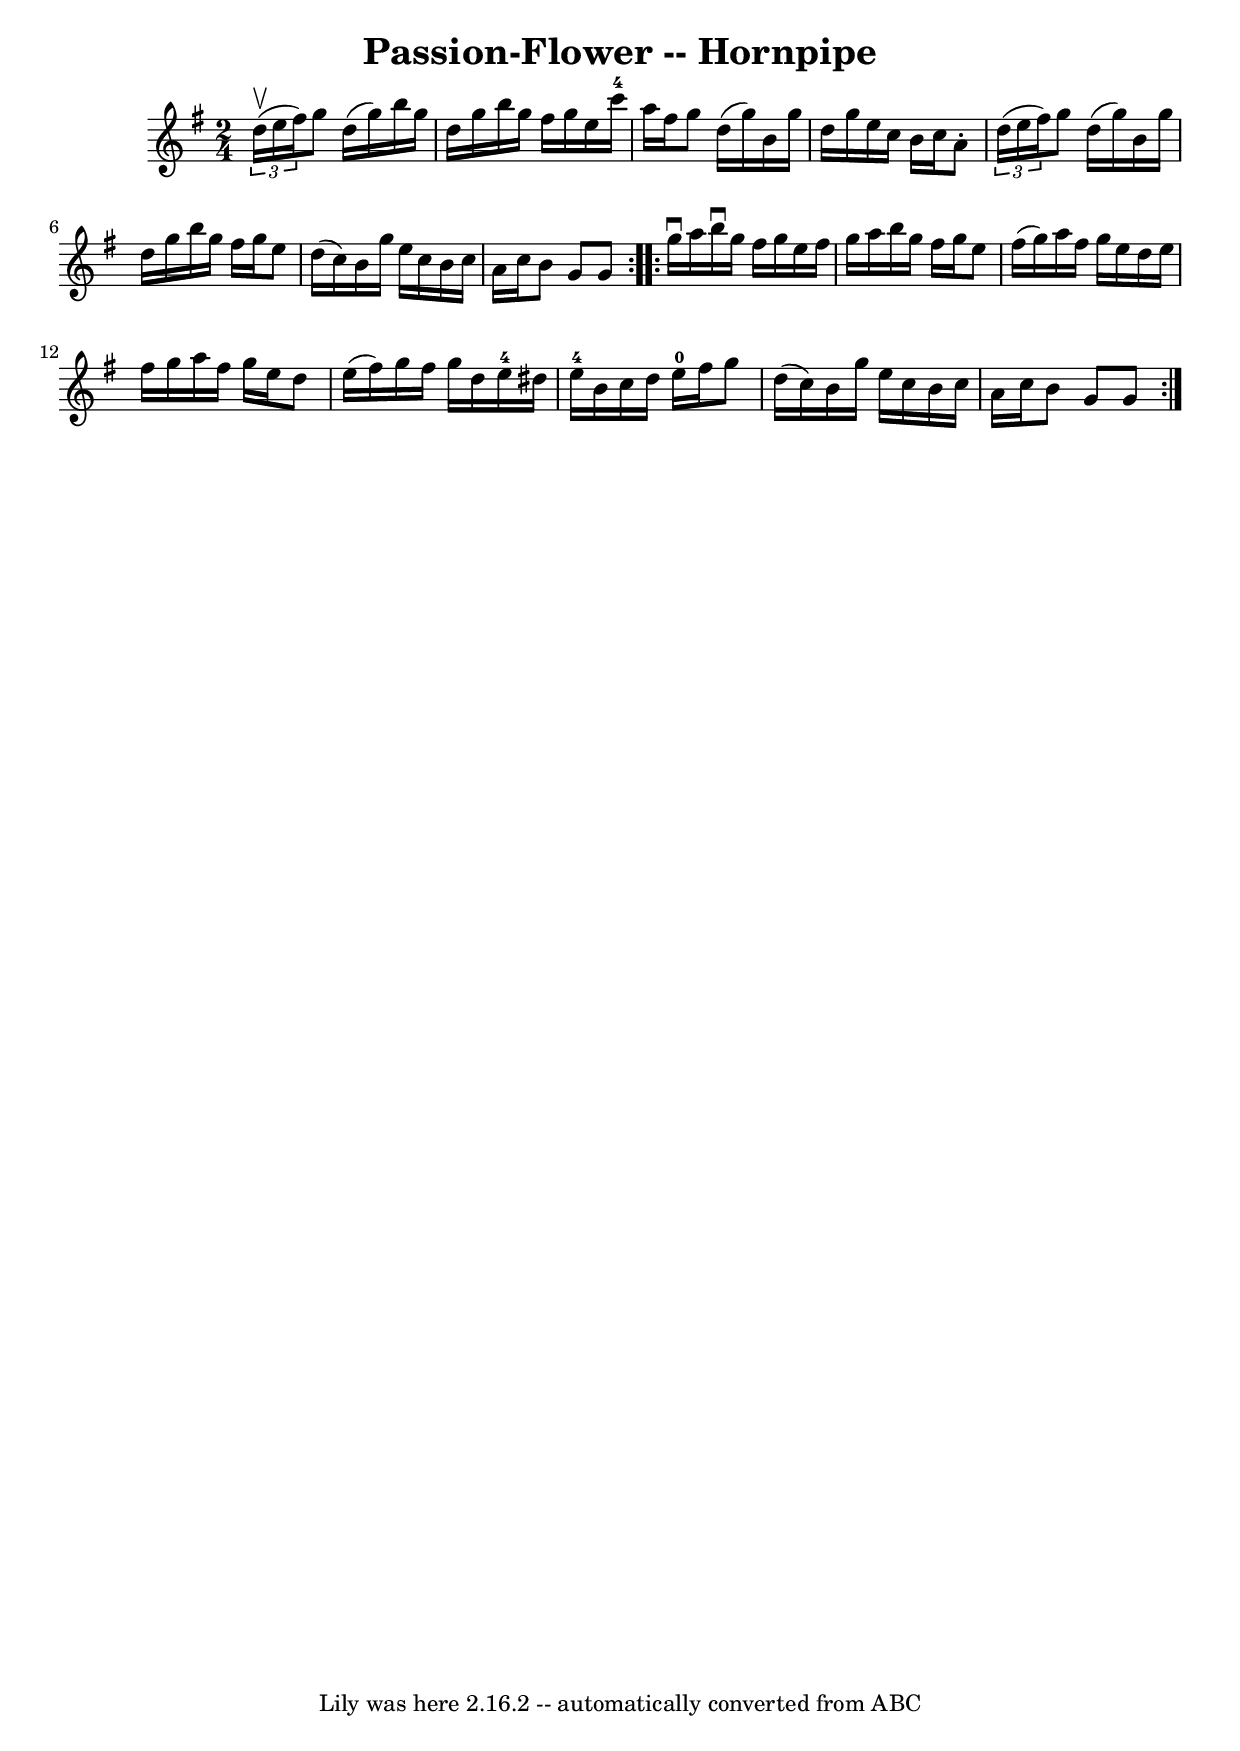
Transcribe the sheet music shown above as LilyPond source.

\version "2.16.2"
\include "Mammoth.ily"
\header {
  %% book = "Cole's 1000 Fiddle Tunes"
  crossRefNumber = "1"
  footnotes = ""
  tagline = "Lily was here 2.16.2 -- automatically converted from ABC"
  title = "Passion-Flower -- Hornpipe"

}
voicedefault =  {



  \repeat volta 2 {

    \time 2/4 
    \key g \major
    \times 2/3 { d''16 (^\upbow e''16 fis''16) 

	       } |
    g''8 d''16 (g''16) b''16 g''16 d''16 g''16  
    |
    b''16 g''16 fis''16 g''16 e''16 c'''16-4 a''16   
    fis''16  |
    g''8 d''16 (g''16) b'16 g''16 d''16    
    g''16  |
    e''16 c''16 b'16 c''16 a'8 -.   \times 2/3 {   
      d''16 (e''16 fis''16) 
    } |
    g''8 d''16 (g''16)   
    b'16 g''16 d''16 g''16  |
    b''16 g''16 fis''16 g''16  
    e''8 d''16 (c''16) |
    b'16 g''16 e''16 c''16    
    b'16 c''16 a'16 c''16  |
    b'8 g'8 g'8  
  }     

  \repeat volta 2 {
    g''16^\downbow a''16  |
    b''16^\downbow g''16 
    fis''16 g''16 e''16 fis''16 g''16 a''16  |
    b''16    
    g''16 fis''16 g''16 e''8 fis''16 (g''16) |
    a''16    
    fis''16 g''16 e''16 d''16 e''16 fis''16 g''16  |
    
    a''16 fis''16 g''16 e''16 d''8 e''16 (fis''16) |
    
    g''16 fis''16 g''16 d''16 e''16-4 dis''16 e''16-4   
    b'16  |
    c''16 d''16 e''16-0 fis''16 g''8 d''16 (
    c''16) |
    b'16 g''16 e''16 c''16 b'16 c''16 a'16   
    c''16  |
    b'8 g'8 g'8  
  }   

}

\score{
  <<

    \context Staff="default"
    {
      \voicedefault 
      
    }

  >>
  \layout {
    
  }
  \midi {
  }

}
